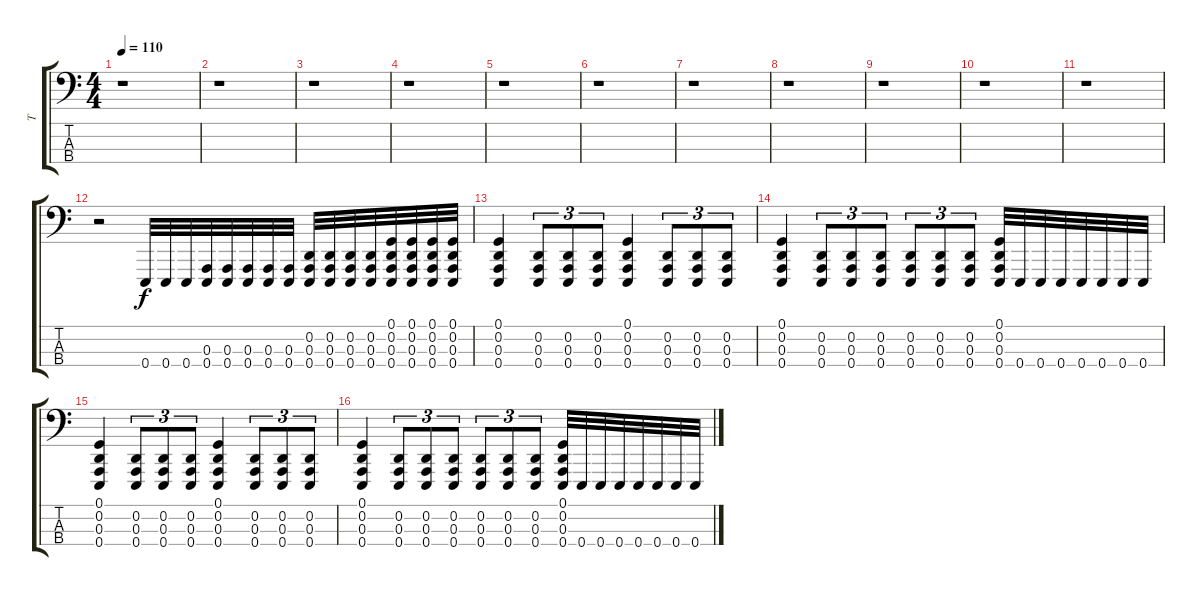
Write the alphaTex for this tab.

\track ("T" "T") {instrument timpani}
\staff {score tabs}
\tuning (G2 D2 A1 E1) {hide}
\ts (4 4)
\section ("" "")
\tempo 110
\clef f4
\ks c
r.1{dy f} |
r.1 |
r.1 |
r.1 |
r.1 |
r.1 |
r.1 |
r.1 |
\section ("" "")
r.1 |
r.1 |
r.1 |
r.2 0.4.32 0.4.32 0.4.32 (0.3 0.4).32 (0.3 0.4).32 (0.3 0.4).32 (0.3 0.4).32 (0.3 0.4).32 (0.2 0.3 0.4).32 (0.2 0.3 0.4).32 (0.2 0.3 0.4).32 (0.2 0.3 0.4).32 (0.1 0.2 0.3 0.4).32 (0.1 0.2 0.3 0.4).32 (0.1 0.2 0.3 0.4).32 (0.1 0.2 0.3 0.4).32 |
(0.1 0.2 0.3 0.4).4 (0.2 0.3 0.4).8{tu (3 2)} (0.2 0.3 0.4).8{tu (3 2)} (0.2 0.3 0.4).8{tu (3 2)} (0.1 0.2 0.3 0.4).4 (0.2 0.3 0.4).8{tu (3 2)} (0.2 0.3 0.4).8{tu (3 2)} (0.2 0.3 0.4).8{tu (3 2)} |
(0.1 0.2 0.3 0.4).4 (0.2 0.3 0.4).8{tu (3 2)} (0.2 0.3 0.4).8{tu (3 2)} (0.2 0.3 0.4).8{tu (3 2)} (0.2 0.3 0.4).8{tu (3 2)} (0.2 0.3 0.4).8{tu (3 2)} (0.2 0.3 0.4).8{tu (3 2)} (0.1 0.2 0.3 0.4).32 0.4.32 0.4.32 0.4.32 0.4.32 0.4.32 0.4.32 0.4.32 |
(0.1 0.2 0.3 0.4).4 (0.2 0.3 0.4).8{tu (3 2)} (0.2 0.3 0.4).8{tu (3 2)} (0.2 0.3 0.4).8{tu (3 2)} (0.1 0.2 0.3 0.4).4 (0.2 0.3 0.4).8{tu (3 2)} (0.2 0.3 0.4).8{tu (3 2)} (0.2 0.3 0.4).8{tu (3 2)} |
(0.1 0.2 0.3 0.4).4 (0.2 0.3 0.4).8{tu (3 2)} (0.2 0.3 0.4).8{tu (3 2)} (0.2 0.3 0.4).8{tu (3 2)} (0.2 0.3 0.4).8{tu (3 2)} (0.2 0.3 0.4).8{tu (3 2)} (0.2 0.3 0.4).8{tu (3 2)} (0.1 0.2 0.3 0.4).32 0.4.32 0.4.32 0.4.32 0.4.32 0.4.32 0.4.32 0.4.32
